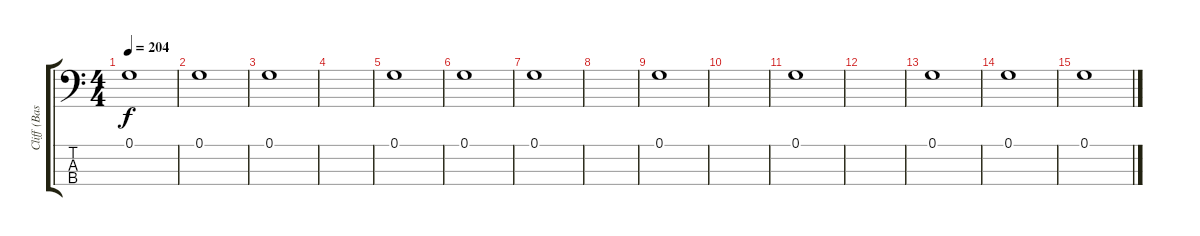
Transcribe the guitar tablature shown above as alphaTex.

\track ("Cliff (Bass)" "Cliff (Bas") {instrument electricbassfinger}
\staff {score tabs}
\tuning (G2 D2 A1 E1) {hide}
\ts (4 4)
\tempo 204
\clef f4
\ks c
0.1.1{dy f} |
0.1.1 |
0.1.1 |
|
0.1.1 |
0.1.1 |
0.1.1 |
|
0.1.1 |
|
0.1.1 |
|
0.1.1 |
0.1.1 |
0.1.1
